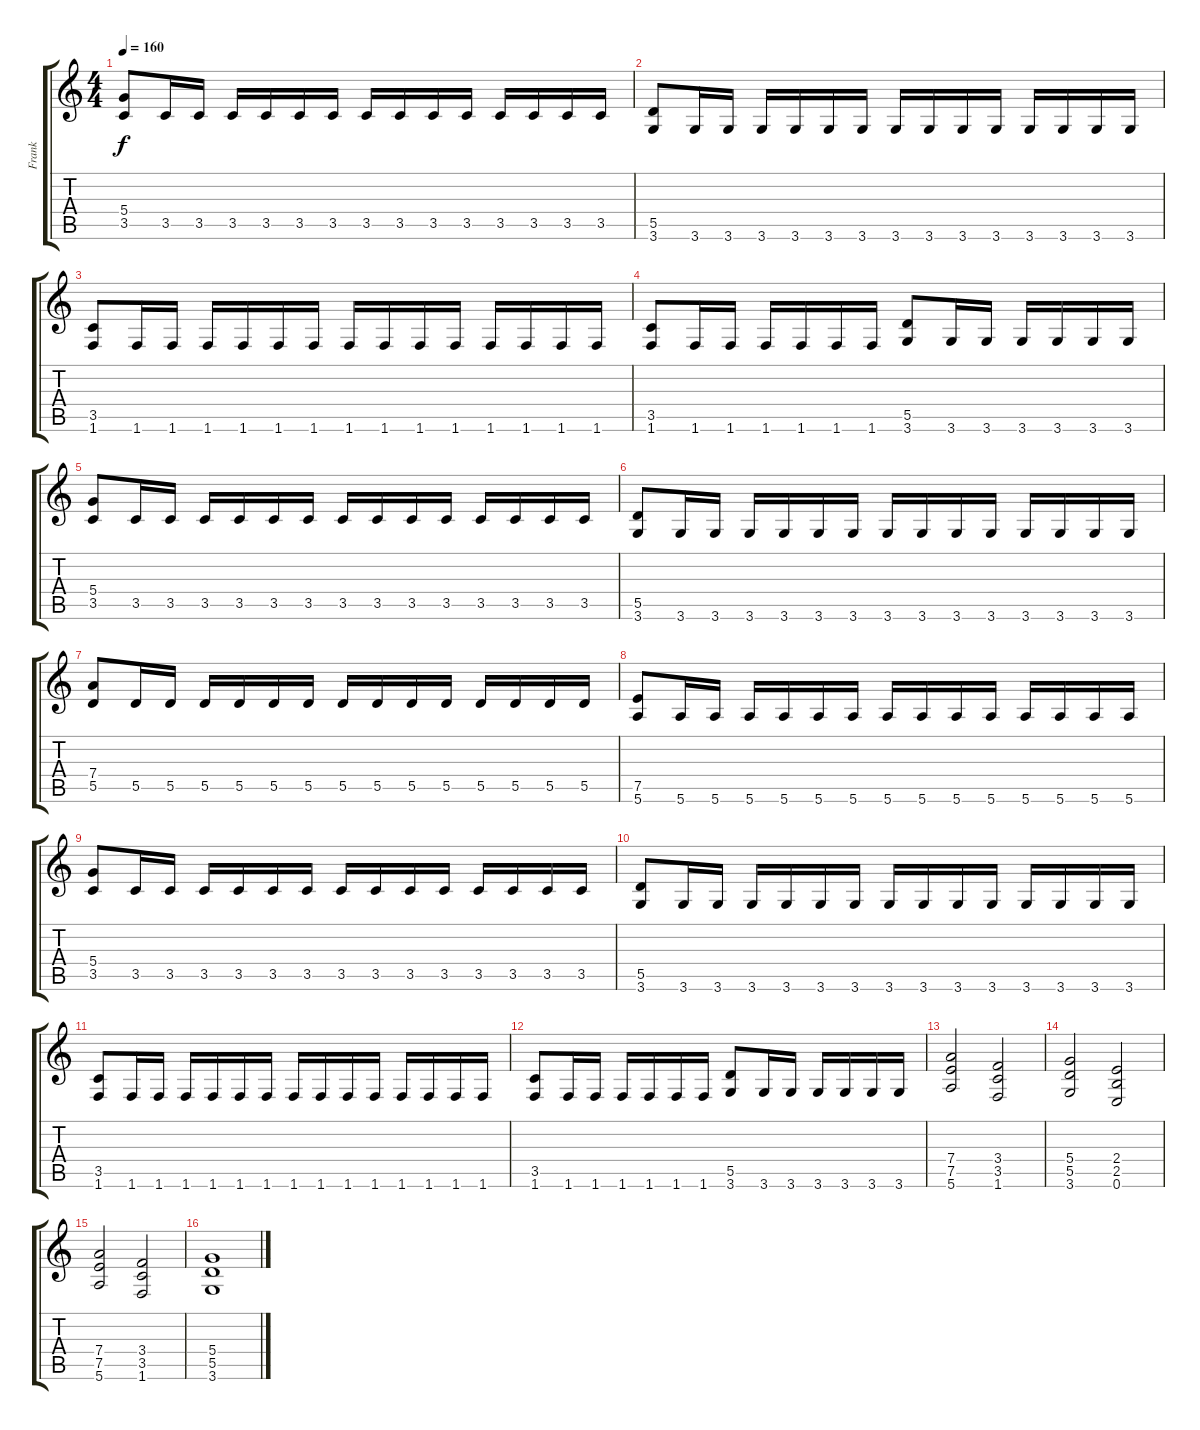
\track ("Frank" "Frank") {instrument distortionguitar}
\staff {score tabs}
\tuning (E4 B3 G3 D3 A2 E2) {hide}
\ts (4 4)
\tempo 160
\clef g2
\ks c
(5.4 3.5).8{dy f} 3.5.16 3.5.16 3.5.16 3.5.16 3.5.16 3.5.16 3.5.16 3.5.16 3.5.16 3.5.16 3.5.16 3.5.16 3.5.16 3.5.16 |
(5.5 3.6).8 3.6.16 3.6.16 3.6.16 3.6.16 3.6.16 3.6.16 3.6.16 3.6.16 3.6.16 3.6.16 3.6.16 3.6.16 3.6.16 3.6.16 |
(3.5 1.6).8 1.6.16 1.6.16 1.6.16 1.6.16 1.6.16 1.6.16 1.6.16 1.6.16 1.6.16 1.6.16 1.6.16 1.6.16 1.6.16 1.6.16 |
(3.5 1.6).8 1.6.16 1.6.16 1.6.16 1.6.16 1.6.16 1.6.16 (5.5 3.6).8 3.6.16 3.6.16 3.6.16 3.6.16 3.6.16 3.6.16 |
(5.4 3.5).8 3.5.16 3.5.16 3.5.16 3.5.16 3.5.16 3.5.16 3.5.16 3.5.16 3.5.16 3.5.16 3.5.16 3.5.16 3.5.16 3.5.16 |
(5.5 3.6).8 3.6.16 3.6.16 3.6.16 3.6.16 3.6.16 3.6.16 3.6.16 3.6.16 3.6.16 3.6.16 3.6.16 3.6.16 3.6.16 3.6.16 |
(7.4 5.5).8 5.5.16 5.5.16 5.5.16 5.5.16 5.5.16 5.5.16 5.5.16 5.5.16 5.5.16 5.5.16 5.5.16 5.5.16 5.5.16 5.5.16 |
(7.5 5.6).8 5.6.16 5.6.16 5.6.16 5.6.16 5.6.16 5.6.16 5.6.16 5.6.16 5.6.16 5.6.16 5.6.16 5.6.16 5.6.16 5.6.16 |
(5.4 3.5).8 3.5.16 3.5.16 3.5.16 3.5.16 3.5.16 3.5.16 3.5.16 3.5.16 3.5.16 3.5.16 3.5.16 3.5.16 3.5.16 3.5.16 |
(5.5 3.6).8 3.6.16 3.6.16 3.6.16 3.6.16 3.6.16 3.6.16 3.6.16 3.6.16 3.6.16 3.6.16 3.6.16 3.6.16 3.6.16 3.6.16 |
(3.5 1.6).8 1.6.16 1.6.16 1.6.16 1.6.16 1.6.16 1.6.16 1.6.16 1.6.16 1.6.16 1.6.16 1.6.16 1.6.16 1.6.16 1.6.16 |
(3.5 1.6).8 1.6.16 1.6.16 1.6.16 1.6.16 1.6.16 1.6.16 (5.5 3.6).8 3.6.16 3.6.16 3.6.16 3.6.16 3.6.16 3.6.16 |
(7.4 7.5 5.6).2 (3.4 3.5 1.6).2 |
(5.4 5.5 3.6).2 (2.4 2.5 0.6).2 |
(7.4 7.5 5.6).2 (3.4 3.5 1.6).2 |
(5.4 5.5 3.6).1
